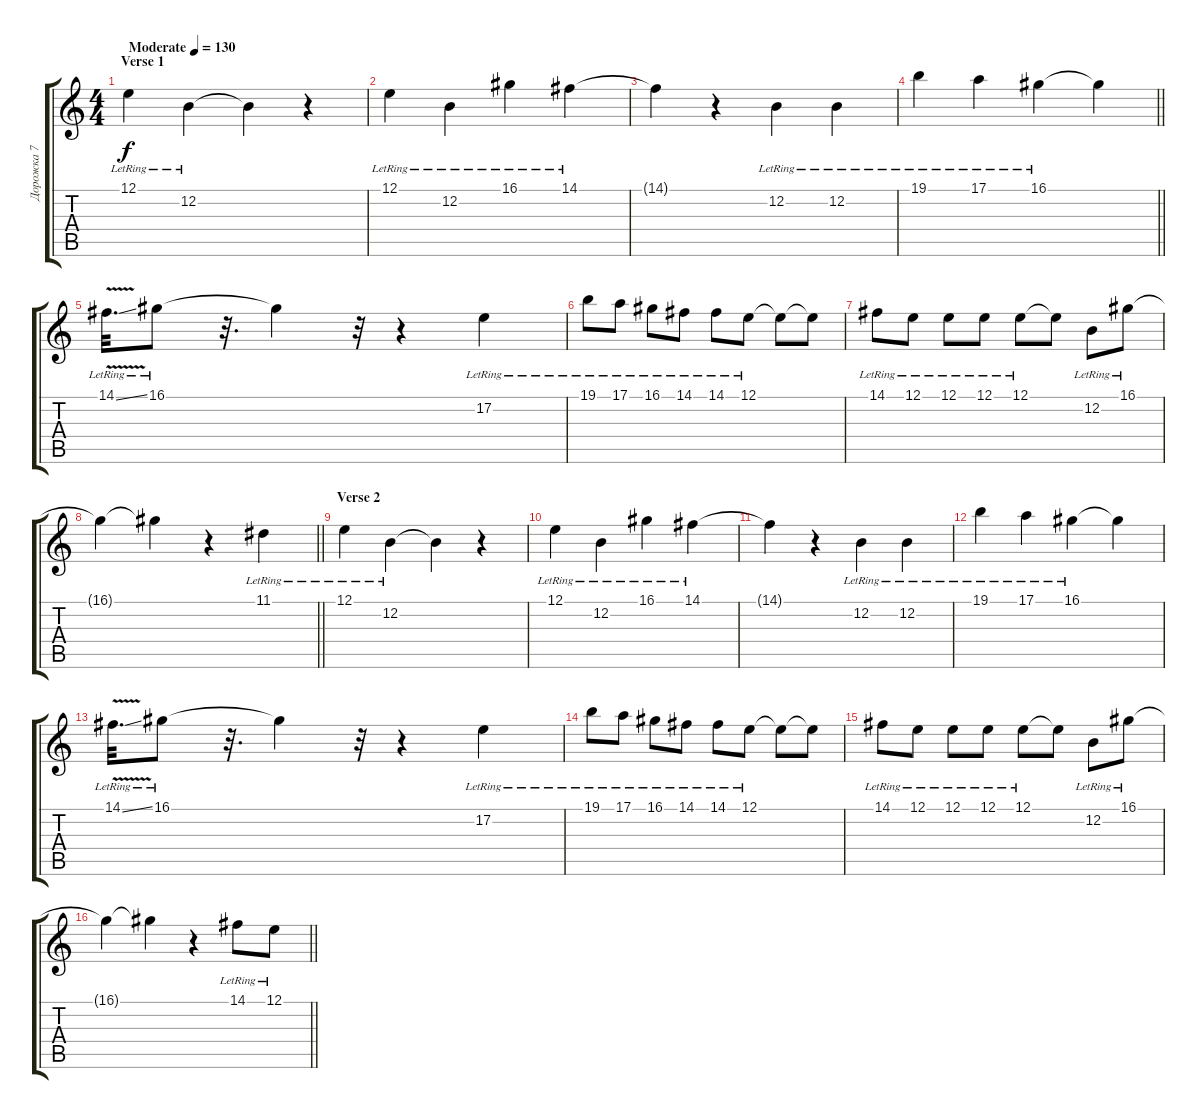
\track ("Дорожка 7" "Дорожка 7") {instrument clavinet}
\staff {score tabs}
\tuning (E4 B3 G3 D3 A2 E2) {hide}
\ts (4 4)
\section ("" "Verse 1")
\tempo (130 "Moderate")
\clef g2
\ks c
12.1{lr}.4{dy f instrument clavinet} 12.2{lr}.4 12.2{t}.4 r.4 |
12.1{lr}.4 12.2{lr}.4 16.1{lr}.4 14.1{lr}.4 |
14.1{t}.4 r.4 12.2{lr}.4 12.2{lr}.4 |
\barLineRight lightlight
19.1{lr}.4 17.1{lr}.4 16.1{lr}.4 16.1{t}.4 |
14.1{v ss lr}.32{d} 16.1{lr}.8 r.32{d} 16.1{t}.4 r.32 r.4 17.2{lr}.4 |
19.1{lr}.8 17.1{lr}.8 16.1{lr}.8 14.1{lr}.8 14.1{lr}.8 12.1{lr}.8 12.1{t}.8 12.1{t}.8 |
14.1{lr}.8 12.1{lr}.8 12.1{lr}.8 12.1{lr}.8 12.1{lr}.8 12.1{t}.8 12.2{lr}.8 16.1{lr}.8 |
\barLineRight lightlight
16.1{t}.4 16.1{t}.4 r.4 11.1{lr}.4 |
\section ("" "Verse 2")
12.1{lr}.4 12.2{lr}.4 12.2{t}.4 r.4 |
12.1{lr}.4 12.2{lr}.4 16.1{lr}.4 14.1{lr}.4 |
14.1{t}.4 r.4 12.2{lr}.4 12.2{lr}.4 |
19.1{lr}.4 17.1{lr}.4 16.1{lr}.4 16.1{t}.4 |
14.1{v ss lr}.32{d} 16.1{lr}.8 r.32{d} 16.1{t}.4 r.32 r.4 17.2{lr}.4 |
19.1{lr}.8 17.1{lr}.8 16.1{lr}.8 14.1{lr}.8 14.1{lr}.8 12.1{lr}.8 12.1{t}.8 12.1{t}.8 |
14.1{lr}.8 12.1{lr}.8 12.1{lr}.8 12.1{lr}.8 12.1{lr}.8 12.1{t}.8 12.2{lr}.8 16.1{lr}.8 |
\barLineRight lightlight
16.1{t}.4 16.1{t}.4 r.4 14.1{lr}.8 12.1{lr}.8
